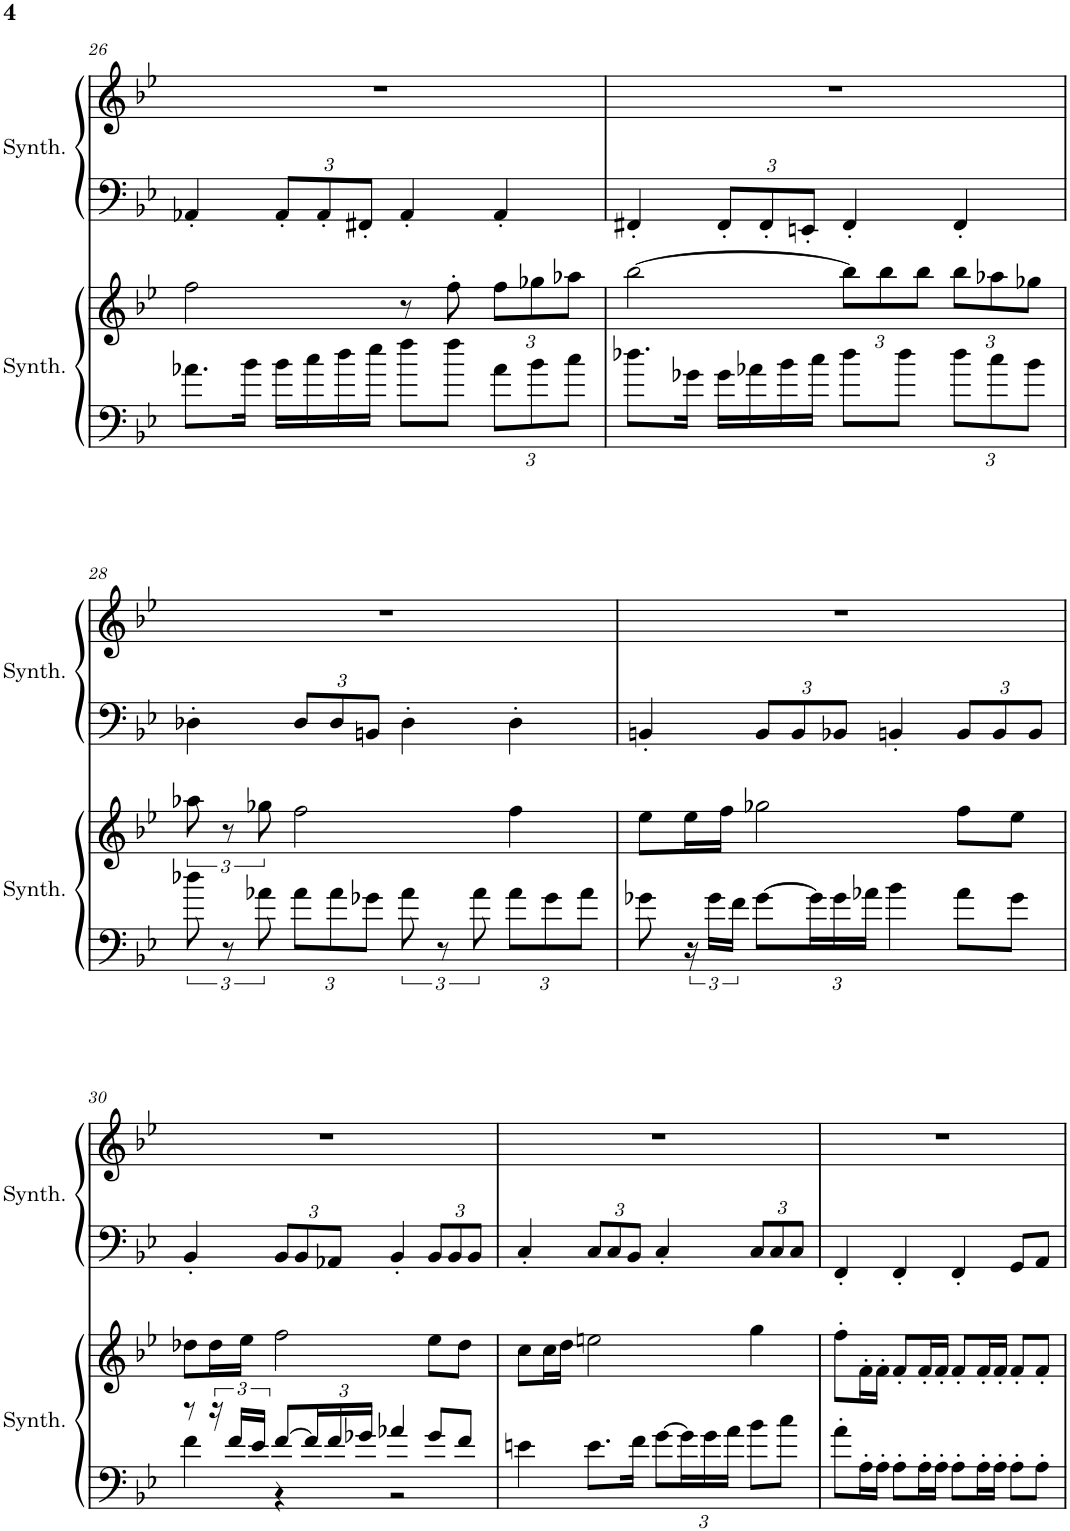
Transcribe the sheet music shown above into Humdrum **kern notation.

**kern	**kern	**kern	**kern
*part2	*part2	*part1	*part1
*staff4	*staff3	*staff2	*staff1
*I"Synthétiseur de créneaux	*	*I"Synthétiseur de dents de scie	*
*I'Synth.	*	*I'Synth.	*
!!LO:PB:g=z
*clefF4	*clefG2	*clefF4	*clefG2
*k[b-e-]	*k[b-e-]	*k[b-e-]	*k[b-e-]
*M4/4	*M4/4	*M4/4	*M4/4
=26	=26	=26	=26
8.a-X\L	2ff\	4AA-X'/	1r
16b-\Jk	.	.	.
*	*	*Xbrackettup	*
16b-\LL	.	12AA-'/L	.
16cc\	.	.	.
.	.	12AA-'/	.
16dd\	.	.	.
.	.	12FF#X'/J	.
16ee-\JJ	.	.	.
8ff\L	8r	4AA-'/	.
8ff\J	8ff'\	.	.
*Xbrackettup	*Xbrackettup	*	*
12a-\L	12ff\L	4AA-'/	.
12b-\	12gg-X\	.	.
12cc\J	12aa-X\J	.	.
=27	=27	=27	=27
8.dd-X\L	[2bb-\	4FF#X'/	1r
16g-X\Jk	.	.	.
16g-\LL	.	12FF#'/L	.
16a-X\	.	.	.
.	.	12FF#'/	.
16b-\	.	.	.
.	.	12EEn'/J	.
16cc\JJ	.	.	.
8dd-\L	12bb-\L]	4FF#'/	.
.	12bb-\	.	.
8dd-\J	.	.	.
.	12bb-\J	.	.
12dd-\L	12bb-\L	4FF#'/	.
12cc\	12aa-X\	.	.
12b-\J	12gg-X\J	.	.
!!LO:LB:g=z
=28	=28	=28	=28
*brackettup	*brackettup	*	*
12dd-X\	12aa-X\	4D-X'\	1r
12r	12r	.	.
12a-X\	12gg-X\	.	.
*Xbrackettup	*	*	*
12a-\L	2ff\	12D-/L	.
12a-\	.	12D-/	.
12g-X\J	.	12BBn/J	.
*brackettup	*	*	*
12a-\	.	4D-'\	.
12r	.	.	.
12a-\	.	.	.
*Xbrackettup	*	*	*
12a-\L	4ff\	4D-'\	.
12g-\	.	.	.
12a-\J	.	.	.
=29	=29	=29	=29
8g-X\	8ee-\L	4BBn'/	1r
*brackettup	*	*	*
24r	16ee-\L	.	.
24g-\LL	.	.	.
.	16ff\JJ	.	.
24f\JJ	.	.	.
[8g-\L	2gg-X\	12BB/L	.
.	.	12BB/	.
*Xbrackettup	*	*	*
24g-\L]	.	.	.
24g-\	.	12BB-X/J	.
24a-X\JJ	.	.	.
4b-\	.	4BBn'/	.
8a-\L	8ff\L	12BB/L	.
.	.	12BB/	.
8g-\J	8ee-\J	.	.
.	.	12BB/J	.
!!LO:LB:g=z
=30	=30	=30	=30
*^	*	*	*
8r	4f\	8dd-X\L	4BB-'/	1r
*brackettup	*	*	*	*
24r	.	16dd-\L	.	.
24f/LL	.	.	.	.
.	.	16ee-\JJ	.	.
24e-/JJ	.	.	.	.
[8f/L	4r	2ff\	12BB-/L	.
.	.	.	12BB-/	.
*Xbrackettup	*	*	*	*
24f/L]	.	.	.	.
24f/	.	.	12AA-X/J	.
24g-X/JJ	.	.	.	.
4a-X/	2r	.	4BB-'/	.
8g-/L	.	8ee-\L	12BB-/L	.
.	.	.	12BB-/	.
8f/J	.	8dd-\J	.	.
.	.	.	12BB-/J	.
*v	*v	*	*	*
=31	=31	=31	=31
4en\	8cc\L	4C'/	1r
.	16cc\L	.	.
.	16dd\JJ	.	.
8.e\L	2een\	12C/L	.
.	.	12C/	.
.	.	12BB-/J	.
16f\Jk	.	.	.
[8g\L	.	4C'/	.
24g\L]	.	.	.
24g\	.	.	.
24a\JJ	.	.	.
8b-\L	4gg\	12C/L	.
.	.	12C/	.
8cc\J	.	.	.
.	.	12C/J	.
=32	=32	=32	=32
8a'\L	8ff'\L	4FF'/	1r
16A'\L	16f'\L	.	.
16A'\JJ	16f'\JJ	.	.
8A'\L	8f'/L	4FF'/	.
16A'\L	16f'/L	.	.
16A'\JJ	16f'/JJ	.	.
8A'\L	8f'/L	4FF'/	.
16A'\L	16f'/L	.	.
16A'\JJ	16f'/JJ	.	.
8A'\L	8f'/L	8GG/L	.
8A'\J	8f'/J	8AA/J	.
=	=	=	=
*-	*-	*-	*-
